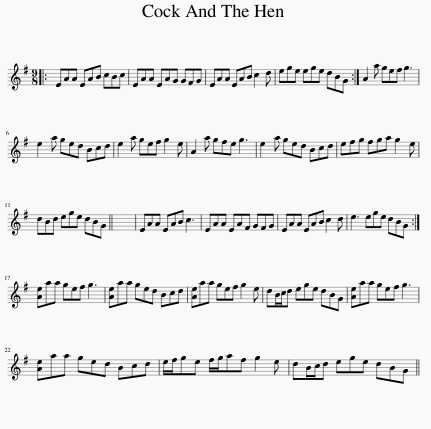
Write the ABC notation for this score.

X:1
L:1/8
M:9/8
I:linebreak $
K:G
V:1 treble
V:1
|: EAA EAB cBc | EAA EAG GFG | EAA EAB c2 d | ege ege dBG :| A2 a gef g3 |$ %5
 e2 a ged Bcd | e2 a gef g2 e | A2 a gfe g3 | e2 a ged Bcd | efg fga g2 e |$ %10
 dBd ege dBG || x9 | EAA EAB c3 | EAA EAF GFG | EAA EAB c2 d | %15
 e3 ege dBG :|$ [Ae]aa gef g3 | [Ae]aa ged Bcd | [Ae]aa gef g2 e | dB/c/d ege dBG | %20
 [Ae]aa gef g3 |$ [Ae]aa ged Bcd | e/f/ge f/g/af g2 e | dB/c/d ege dBG || %24
